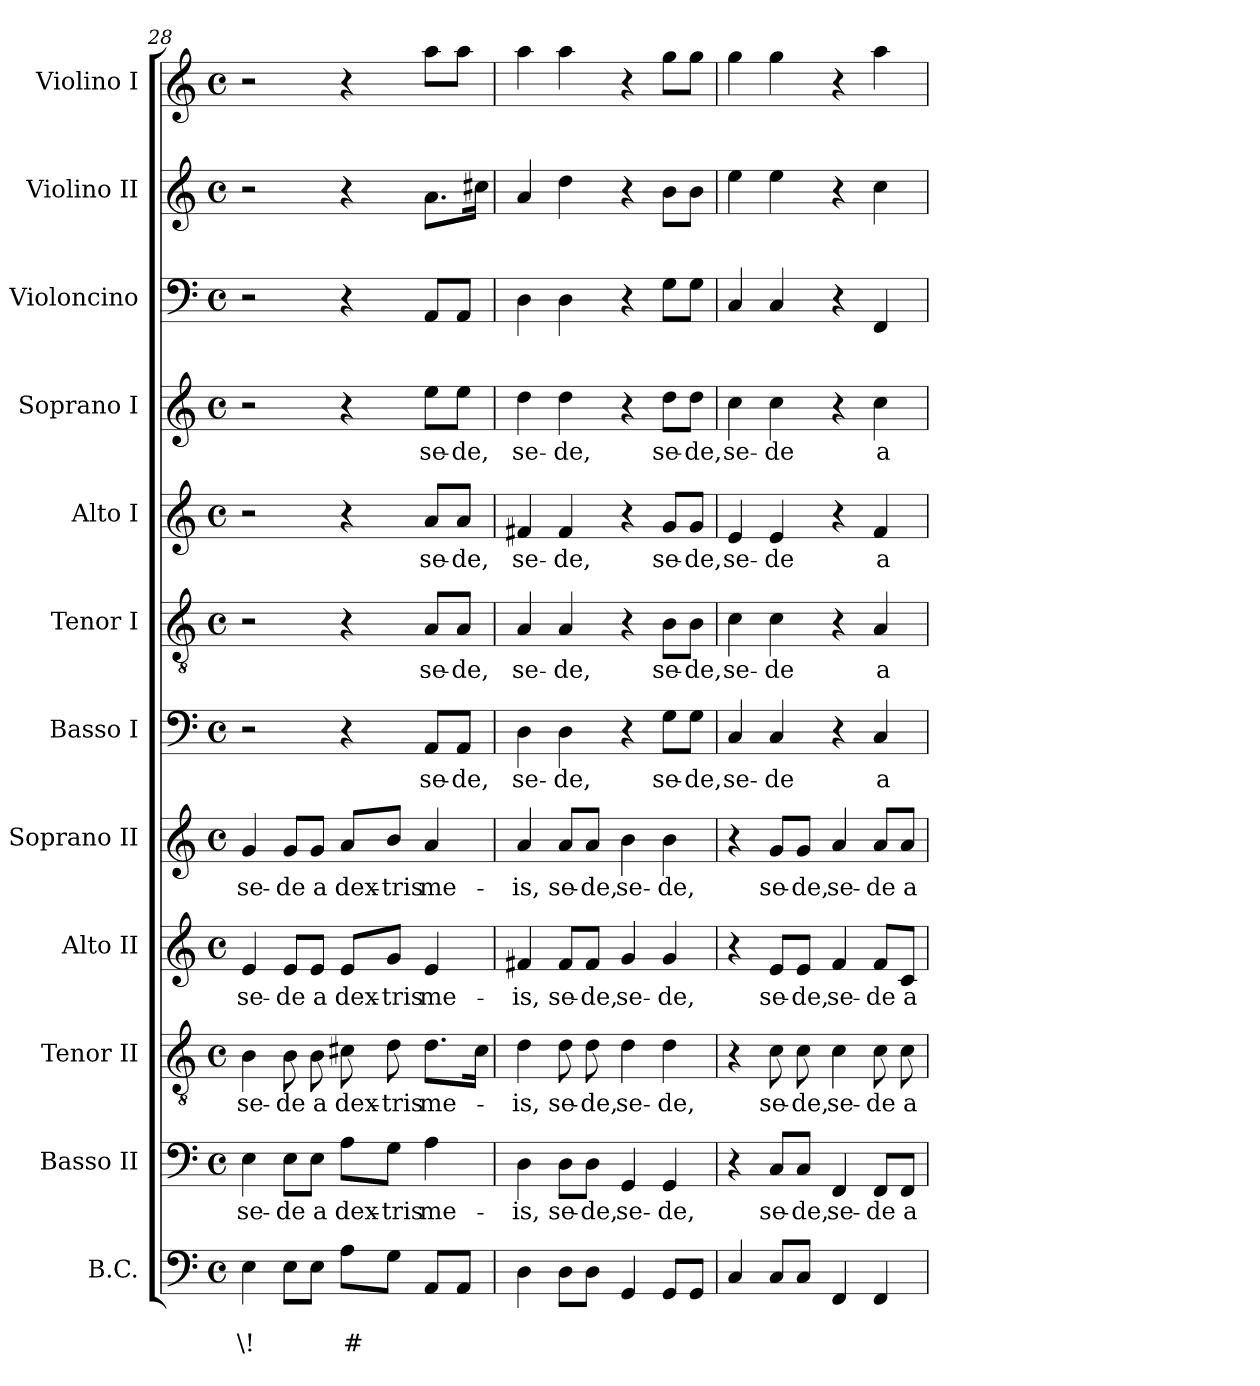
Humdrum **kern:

**kern	**text	**text	**kern	**text	**kern	**text	**kern	**text	**kern	**text	**kern	**text	**kern	**text	**kern	**text	**kern	**text	**kern	**kern	**kern
*part12	*part12	*part12	*part11	*part11	*part10	*part10	*part9	*part9	*part8	*part8	*part7	*part7	*part6	*part6	*part5	*part5	*part4	*part4	*part3	*part2	*part1
*staff12	*staff12	*staff12	*staff11	*staff11	*staff10	*staff10	*staff9	*staff9	*staff8	*staff8	*staff7	*staff7	*staff6	*staff6	*staff5	*staff5	*staff4	*staff4	*staff3	*staff2	*staff1
*I"B.C.	*	*	*I"Basso II	*	*I"Tenor II	*	*I"Alto II	*	*I"Soprano II	*	*I"Basso I	*	*I"Tenor I	*	*I"Alto I	*	*I"Soprano I	*	*I"Violoncino	*I"Violino II	*I"Violino I
*I'BC	*	*	*I'B 2	*	*I'T 2	*	*I'A 2	*	*I'S 2	*	*I'B 1	*	*I'T 1	*	*I'A 1	*	*I'S 1	*	*I'Vc.	*I'Vln. II	*I'Vln. I
*clefF4	*	*	*clefF4	*	*clefGv2	*	*clefG2	*	*clefG2	*	*clefF4	*	*clefGv2	*	*clefG2	*	*clefG2	*	*clefF4	*clefG2	*clefG2
*k[]	*	*	*k[]	*	*k[]	*	*k[]	*	*k[]	*	*k[]	*	*k[]	*	*k[]	*	*k[]	*	*k[]	*k[]	*k[]
*C:	*	*	*C:	*	*C:	*	*C:	*	*C:	*	*C:	*	*C:	*	*C:	*	*C:	*	*C:	*C:	*C:
*M4/4	*	*	*M4/4	*	*M4/4	*	*M4/4	*	*M4/4	*	*M4/4	*	*M4/4	*	*M4/4	*	*M4/4	*	*M4/4	*M4/4	*M4/4
*met(c)	*	*	*met(c)	*	*met(c)	*	*met(c)	*	*met(c)	*	*met(c)	*	*met(c)	*	*met(c)	*	*met(c)	*	*met(c)	*met(c)	*met(c)
=28	=28	=28	=28	=28	=28	=28	=28	=28	=28	=28	=28	=28	=28	=28	=28	=28	=28	=28	=28	=28	=28
!	!	!LO:LY:b	!	!	!	!	!	!	!	!	!	!	!	!	!	!	!	!	!	!	!
!	!	!	!	!LO:LY:b	!	!	!	!	!	!	!	!	!	!	!	!	!	!	!	!	!
!	!	!	!	!	!	!LO:LY:b	!	!	!	!	!	!	!	!	!	!	!	!	!	!	!
!	!	!	!	!	!	!	!	!LO:LY:b	!	!	!	!	!	!	!	!	!	!	!	!	!
!	!	!	!	!	!	!	!	!	!	!LO:LY:b	!	!	!	!	!	!	!	!	!	!	!
4E\	.	\!	4E\	se-	4B\	se-	4e/	se-	4g/	se-	2r	.	2r	.	2r	.	2r	.	2r	2r	2r
!	!	!	!	!LO:LY:b	!	!	!	!	!	!	!	!	!	!	!	!	!	!	!	!	!
!	!	!	!	!	!	!LO:LY:b	!	!	!	!	!	!	!	!	!	!	!	!	!	!	!
!	!	!	!	!	!	!	!	!LO:LY:b	!	!	!	!	!	!	!	!	!	!	!	!	!
!	!	!	!	!	!	!	!	!	!	!LO:LY:b	!	!	!	!	!	!	!	!	!	!	!
8E\L	.	.	8E\L	-de	8B\	-de	8e/L	-de	8g/L	-de	.	.	.	.	.	.	.	.	.	.	.
!	!	!	!	!LO:LY:b	!	!	!	!	!	!	!	!	!	!	!	!	!	!	!	!	!
!	!	!	!	!	!	!LO:LY:b	!	!	!	!	!	!	!	!	!	!	!	!	!	!	!
!	!	!	!	!	!	!	!	!LO:LY:b	!	!	!	!	!	!	!	!	!	!	!	!	!
!	!	!	!	!	!	!	!	!	!	!LO:LY:b	!	!	!	!	!	!	!	!	!	!	!
8E\J	.	.	8E\J	a	8B\	a	8e/J	a	8g/J	a	.	.	.	.	.	.	.	.	.	.	.
!	!	!LO:LY:b	!	!	!	!	!	!	!	!	!	!	!	!	!	!	!	!	!	!	!
!	!	!	!	!LO:LY:b	!	!	!	!	!	!	!	!	!	!	!	!	!	!	!	!	!
!	!	!	!	!	!	!LO:LY:b	!	!	!	!	!	!	!	!	!	!	!	!	!	!	!
!	!	!	!	!	!	!	!	!LO:LY:b	!	!	!	!	!	!	!	!	!	!	!	!	!
!	!	!	!	!	!	!	!	!	!	!LO:LY:b	!	!	!	!	!	!	!	!	!	!	!
8A\L	.	#	8A\L	dex-	8c#X\	dex-	8e/L	dex-	8a/L	dex-	4r	.	4r	.	4r	.	4r	.	4r	4r	4r
!	!	!	!	!LO:LY:b	!	!	!	!	!	!	!	!	!	!	!	!	!	!	!	!	!
!	!	!	!	!	!	!LO:LY:b	!	!	!	!	!	!	!	!	!	!	!	!	!	!	!
!	!	!	!	!	!	!	!	!LO:LY:b	!	!	!	!	!	!	!	!	!	!	!	!	!
!	!	!	!	!	!	!	!	!	!	!LO:LY:b	!	!	!	!	!	!	!	!	!	!	!
8G\J	.	.	8G\J	-tris	8d\	-tris	8g/J	-tris	8b/J	-tris	.	.	.	.	.	.	.	.	.	.	.
!	!	!	!	!LO:LY:b	!	!	!	!	!	!	!	!	!	!	!	!	!	!	!	!	!
!	!	!	!	!	!	!LO:LY:b	!	!	!	!	!	!	!	!	!	!	!	!	!	!	!
!	!	!	!	!	!	!	!	!LO:LY:b	!	!	!	!	!	!	!	!	!	!	!	!	!
!	!	!	!	!	!	!	!	!	!	!LO:LY:b	!	!	!	!	!	!	!	!	!	!	!
!	!	!	!	!	!	!	!	!	!	!	!	!LO:LY:b	!	!	!	!	!	!	!	!	!
!	!	!	!	!	!	!	!	!	!	!	!	!	!	!LO:LY:b	!	!	!	!	!	!	!
!	!	!	!	!	!	!	!	!	!	!	!	!	!	!	!	!LO:LY:b	!	!	!	!	!
!	!	!	!	!	!	!	!	!	!	!	!	!	!	!	!	!	!	!LO:LY:b	!	!	!
8AA/L	.	.	4A\	me-	8.d\L	me-	4e/	me-	4a/	me-	8AA/L	se-	8A/L	se-	8a/L	se-	8ee\L	se-	8AA/L	8.a\L	8aa\L
!	!	!	!	!	!	!	!	!	!	!	!	!LO:LY:b	!	!	!	!	!	!	!	!	!
!	!	!	!	!	!	!	!	!	!	!	!	!	!	!LO:LY:b	!	!	!	!	!	!	!
!	!	!	!	!	!	!	!	!	!	!	!	!	!	!	!	!LO:LY:b	!	!	!	!	!
!	!	!	!	!	!	!	!	!	!	!	!	!	!	!	!	!	!	!LO:LY:b	!	!	!
8AA/J	.	.	.	.	.	.	.	.	.	.	8AA/J	-de,	8A/J	-de,	8a/J	-de,	8ee\J	-de,	8AA/J	.	8aa\J
.	.	.	.	.	16c#\Jk	.	.	.	.	.	.	.	.	.	.	.	.	.	.	16cc#X\Jk	.
=29	=29	=29	=29	=29	=29	=29	=29	=29	=29	=29	=29	=29	=29	=29	=29	=29	=29	=29	=29	=29	=29
!	!	!	!	!LO:LY:b	!	!	!	!	!	!	!	!	!	!	!	!	!	!	!	!	!
!	!	!	!	!	!	!LO:LY:b	!	!	!	!	!	!	!	!	!	!	!	!	!	!	!
!	!	!	!	!	!	!	!	!LO:LY:b	!	!	!	!	!	!	!	!	!	!	!	!	!
!	!	!	!	!	!	!	!	!	!	!LO:LY:b	!	!	!	!	!	!	!	!	!	!	!
!	!	!	!	!	!	!	!	!	!	!	!	!LO:LY:b	!	!	!	!	!	!	!	!	!
!	!	!	!	!	!	!	!	!	!	!	!	!	!	!LO:LY:b	!	!	!	!	!	!	!
!	!	!	!	!	!	!	!	!	!	!	!	!	!	!	!	!LO:LY:b	!	!	!	!	!
!	!	!	!	!	!	!	!	!	!	!	!	!	!	!	!	!	!	!LO:LY:b	!	!	!
4D\	.	.	4D\	-is,	4d\	-is,	4f#X/	-is,	4a/	-is,	4D\	se-	4A/	se-	4f#X/	se-	4dd\	se-	4D\	4a/	4aa\
!	!	!	!	!LO:LY:b	!	!	!	!	!	!	!	!	!	!	!	!	!	!	!	!	!
!	!	!	!	!	!	!LO:LY:b	!	!	!	!	!	!	!	!	!	!	!	!	!	!	!
!	!	!	!	!	!	!	!	!LO:LY:b	!	!	!	!	!	!	!	!	!	!	!	!	!
!	!	!	!	!	!	!	!	!	!	!LO:LY:b	!	!	!	!	!	!	!	!	!	!	!
!	!	!	!	!	!	!	!	!	!	!	!	!LO:LY:b	!	!	!	!	!	!	!	!	!
!	!	!	!	!	!	!	!	!	!	!	!	!	!	!LO:LY:b	!	!	!	!	!	!	!
!	!	!	!	!	!	!	!	!	!	!	!	!	!	!	!	!LO:LY:b	!	!	!	!	!
!	!	!	!	!	!	!	!	!	!	!	!	!	!	!	!	!	!	!LO:LY:b	!	!	!
8D\L	.	.	8D\L	se-	8d\	se-	8f#/L	se-	8a/L	se-	4D\	-de,	4A/	-de,	4f#/	-de,	4dd\	-de,	4D\	4dd\	4aa\
!	!	!	!	!LO:LY:b	!	!	!	!	!	!	!	!	!	!	!	!	!	!	!	!	!
!	!	!	!	!	!	!LO:LY:b	!	!	!	!	!	!	!	!	!	!	!	!	!	!	!
!	!	!	!	!	!	!	!	!LO:LY:b	!	!	!	!	!	!	!	!	!	!	!	!	!
!	!	!	!	!	!	!	!	!	!	!LO:LY:b	!	!	!	!	!	!	!	!	!	!	!
8D\J	.	.	8D\J	-de,	8d\	-de,	8f#/J	-de,	8a/J	-de,	.	.	.	.	.	.	.	.	.	.	.
!	!	!	!	!LO:LY:b	!	!	!	!	!	!	!	!	!	!	!	!	!	!	!	!	!
!	!	!	!	!	!	!LO:LY:b	!	!	!	!	!	!	!	!	!	!	!	!	!	!	!
!	!	!	!	!	!	!	!	!LO:LY:b	!	!	!	!	!	!	!	!	!	!	!	!	!
!	!	!	!	!	!	!	!	!	!	!LO:LY:b	!	!	!	!	!	!	!	!	!	!	!
4GG/	.	.	4GG/	se-	4d\	se-	4g/	se-	4b\	se-	4r	.	4r	.	4r	.	4r	.	4r	4r	4r
!	!	!	!	!LO:LY:b	!	!	!	!	!	!	!	!	!	!	!	!	!	!	!	!	!
!	!	!	!	!	!	!LO:LY:b	!	!	!	!	!	!	!	!	!	!	!	!	!	!	!
!	!	!	!	!	!	!	!	!LO:LY:b	!	!	!	!	!	!	!	!	!	!	!	!	!
!	!	!	!	!	!	!	!	!	!	!LO:LY:b	!	!	!	!	!	!	!	!	!	!	!
!	!	!	!	!	!	!	!	!	!	!	!	!LO:LY:b	!	!	!	!	!	!	!	!	!
!	!	!	!	!	!	!	!	!	!	!	!	!	!	!LO:LY:b	!	!	!	!	!	!	!
!	!	!	!	!	!	!	!	!	!	!	!	!	!	!	!	!LO:LY:b	!	!	!	!	!
!	!	!	!	!	!	!	!	!	!	!	!	!	!	!	!	!	!	!LO:LY:b	!	!	!
8GG/L	.	.	4GG/	-de,	4d\	-de,	4g/	-de,	4b\	-de,	8G\L	se-	8B\L	se-	8g/L	se-	8dd\L	se-	8G\L	8b\L	8gg\L
!	!	!	!	!	!	!	!	!	!	!	!	!LO:LY:b	!	!	!	!	!	!	!	!	!
!	!	!	!	!	!	!	!	!	!	!	!	!	!	!LO:LY:b	!	!	!	!	!	!	!
!	!	!	!	!	!	!	!	!	!	!	!	!	!	!	!	!LO:LY:b	!	!	!	!	!
!	!	!	!	!	!	!	!	!	!	!	!	!	!	!	!	!	!	!LO:LY:b	!	!	!
8GG/J	.	.	.	.	.	.	.	.	.	.	8G\J	-de,	8B\J	-de,	8g/J	-de,	8dd\J	-de,	8G\J	8b\J	8gg\J
!!LO:PB:g=z
=30	=30	=30	=30	=30	=30	=30	=30	=30	=30	=30	=30	=30	=30	=30	=30	=30	=30	=30	=30	=30	=30
!	!	!	!	!	!	!	!	!	!	!	!	!LO:LY:b	!	!	!	!	!	!	!	!	!
!	!	!	!	!	!	!	!	!	!	!	!	!	!	!LO:LY:b	!	!	!	!	!	!	!
!	!	!	!	!	!	!	!	!	!	!	!	!	!	!	!	!LO:LY:b	!	!	!	!	!
!	!	!	!	!	!	!	!	!	!	!	!	!	!	!	!	!	!	!LO:LY:b	!	!	!
4C/	.	.	4r	.	4r	.	4r	.	4r	.	4C/	se-	4c\	se-	4e/	se-	4cc\	se-	4C/	4ee\	4gg\
!	!	!	!	!LO:LY:b	!	!	!	!	!	!	!	!	!	!	!	!	!	!	!	!	!
!	!	!	!	!	!	!LO:LY:b	!	!	!	!	!	!	!	!	!	!	!	!	!	!	!
!	!	!	!	!	!	!	!	!LO:LY:b	!	!	!	!	!	!	!	!	!	!	!	!	!
!	!	!	!	!	!	!	!	!	!	!LO:LY:b	!	!	!	!	!	!	!	!	!	!	!
!	!	!	!	!	!	!	!	!	!	!	!	!LO:LY:b	!	!	!	!	!	!	!	!	!
!	!	!	!	!	!	!	!	!	!	!	!	!	!	!LO:LY:b	!	!	!	!	!	!	!
!	!	!	!	!	!	!	!	!	!	!	!	!	!	!	!	!LO:LY:b	!	!	!	!	!
!	!	!	!	!	!	!	!	!	!	!	!	!	!	!	!	!	!	!LO:LY:b	!	!	!
8C/L	.	.	8C/L	se-	8c\	se-	8e/L	se-	8g/L	se-	4C/	-de	4c\	-de	4e/	-de	4cc\	-de	4C/	4ee\	4gg\
!	!	!	!	!LO:LY:b	!	!	!	!	!	!	!	!	!	!	!	!	!	!	!	!	!
!	!	!	!	!	!	!LO:LY:b	!	!	!	!	!	!	!	!	!	!	!	!	!	!	!
!	!	!	!	!	!	!	!	!LO:LY:b	!	!	!	!	!	!	!	!	!	!	!	!	!
!	!	!	!	!	!	!	!	!	!	!LO:LY:b	!	!	!	!	!	!	!	!	!	!	!
8C/J	.	.	8C/J	-de,	8c\	-de,	8e/J	-de,	8g/J	-de,	.	.	.	.	.	.	.	.	.	.	.
!	!	!	!	!LO:LY:b	!	!	!	!	!	!	!	!	!	!	!	!	!	!	!	!	!
!	!	!	!	!	!	!LO:LY:b	!	!	!	!	!	!	!	!	!	!	!	!	!	!	!
!	!	!	!	!	!	!	!	!LO:LY:b	!	!	!	!	!	!	!	!	!	!	!	!	!
!	!	!	!	!	!	!	!	!	!	!LO:LY:b	!	!	!	!	!	!	!	!	!	!	!
4FF/	.	.	4FF/	se-	4c\	se-	4f/	se-	4a/	se-	4r	.	4r	.	4r	.	4r	.	4r	4r	4r
!	!	!	!	!LO:LY:b	!	!	!	!	!	!	!	!	!	!	!	!	!	!	!	!	!
!	!	!	!	!	!	!LO:LY:b	!	!	!	!	!	!	!	!	!	!	!	!	!	!	!
!	!	!	!	!	!	!	!	!LO:LY:b	!	!	!	!	!	!	!	!	!	!	!	!	!
!	!	!	!	!	!	!	!	!	!	!LO:LY:b	!	!	!	!	!	!	!	!	!	!	!
!	!	!	!	!	!	!	!	!	!	!	!	!LO:LY:b	!	!	!	!	!	!	!	!	!
!	!	!	!	!	!	!	!	!	!	!	!	!	!	!LO:LY:b	!	!	!	!	!	!	!
!	!	!	!	!	!	!	!	!	!	!	!	!	!	!	!	!LO:LY:b	!	!	!	!	!
!	!	!	!	!	!	!	!	!	!	!	!	!	!	!	!	!	!	!LO:LY:b	!	!	!
4FF/	.	.	8FF/L	-de	8c\	-de	8f/L	-de	8a/L	-de	4C/	a	4A/	a	4f/	a	4cc\	a	4FF/	4cc\	4aa\
!	!	!	!	!LO:LY:b	!	!	!	!	!	!	!	!	!	!	!	!	!	!	!	!	!
!	!	!	!	!	!	!LO:LY:b	!	!	!	!	!	!	!	!	!	!	!	!	!	!	!
!	!	!	!	!	!	!	!	!LO:LY:b	!	!	!	!	!	!	!	!	!	!	!	!	!
!	!	!	!	!	!	!	!	!	!	!LO:LY:b	!	!	!	!	!	!	!	!	!	!	!
.	.	.	8FF/J	a	8c\	a	8c/J	a	8a/J	a	.	.	.	.	.	.	.	.	.	.	.
=	=	=	=	=	=	=	=	=	=	=	=	=	=	=	=	=	=	=	=	=	=
*-	*-	*-	*-	*-	*-	*-	*-	*-	*-	*-	*-	*-	*-	*-	*-	*-	*-	*-	*-	*-	*-
